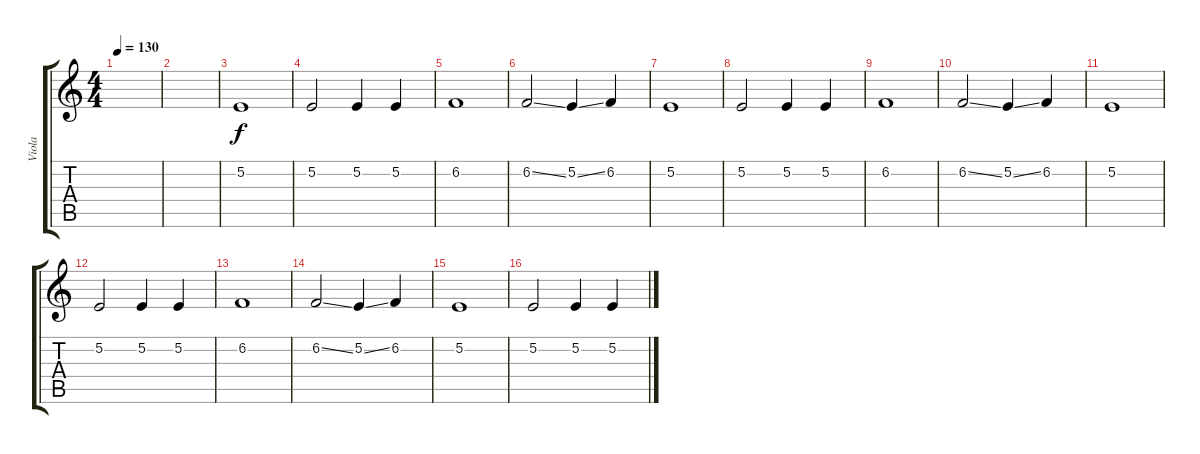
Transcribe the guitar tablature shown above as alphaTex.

\track ("Viola" "Viola") {instrument viola}
\staff {score tabs}
\tuning (E4 B3 G3 D3 A2 D2) {hide}
\ts (4 4)
\tempo 130
\clef g2
\ks c
|
|
5.2.1 |
5.2.2 5.2.4 5.2.4 |
6.2.1 |
6.2{ss}.2 5.2{ss}.4 6.2.4 |
5.2.1 |
5.2.2 5.2.4 5.2.4 |
6.2.1 |
6.2{ss}.2 5.2{ss}.4 6.2.4 |
5.2.1 |
5.2.2 5.2.4 5.2.4 |
6.2.1 |
6.2{ss}.2 5.2{ss}.4 6.2.4 |
5.2.1 |
5.2.2 5.2.4 5.2.4
